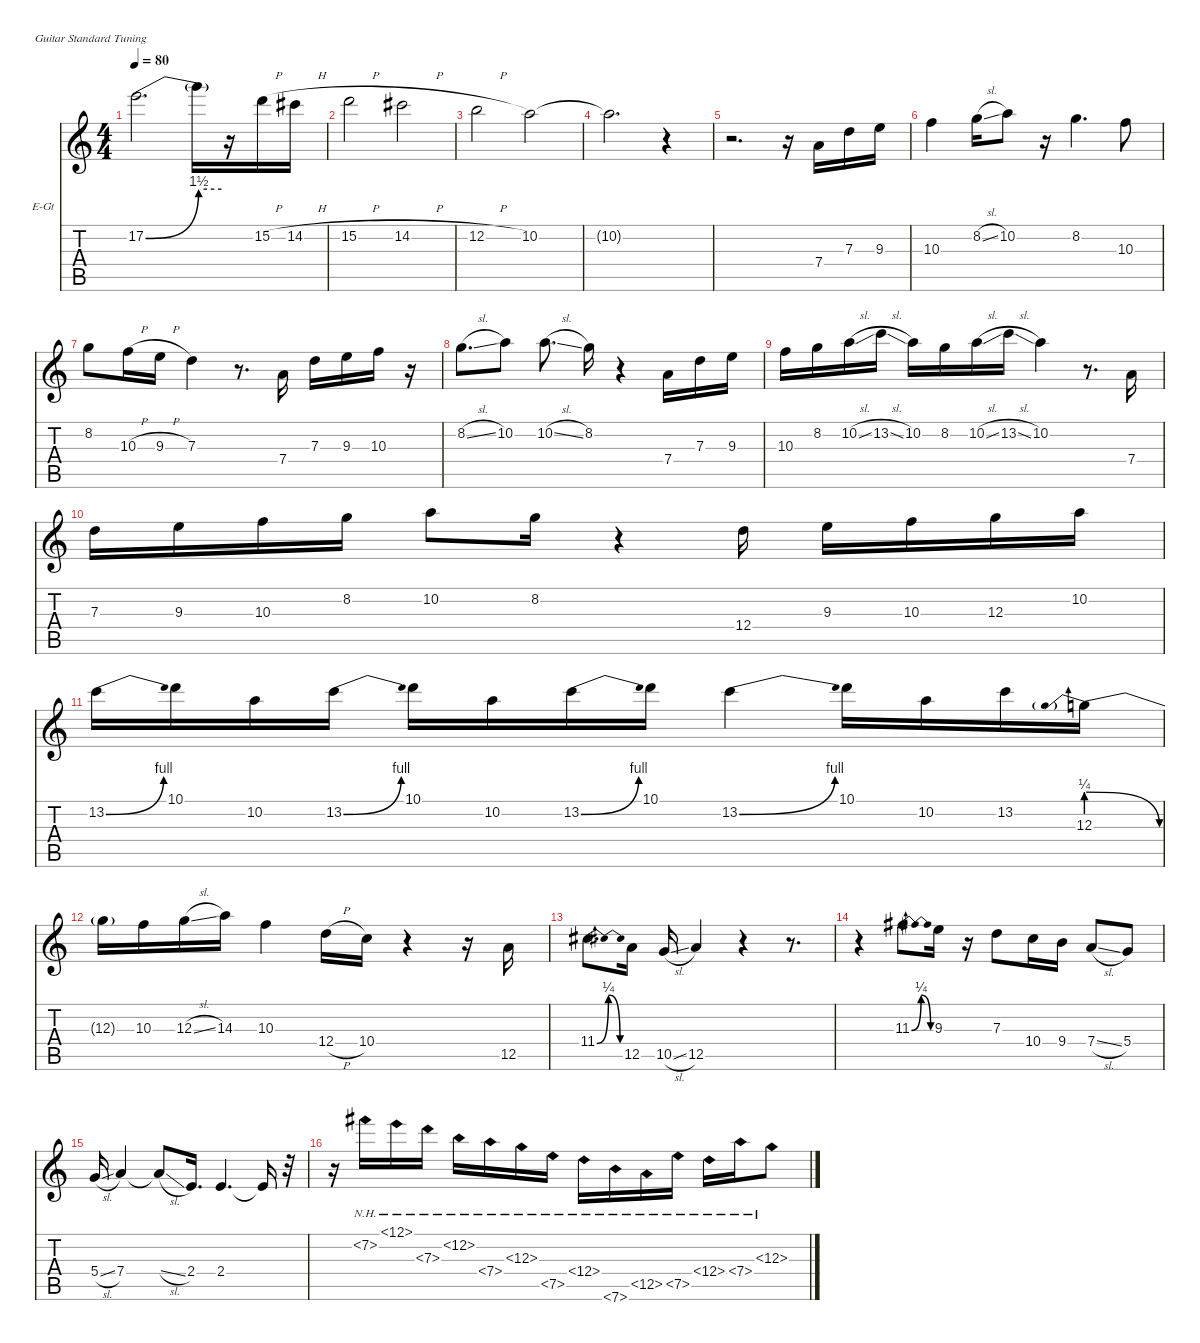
\hideDynamics
\bracketExtendMode nobrackets
\firstSystemTrackNameOrientation horizontal
\otherSystemsTrackNameOrientation horizontal
\track ("Lead Guitar" "E-Gt") {instrument distortionguitar}
\staff {score tabs}
\tuning (E4 B3 G3 D3 A2 E2)
\ts (4 4)
\tempo 80
\clef g2
\ks c
17.2{be (bend 0 0 60 6) t}.2{d dy f beam Down} 17.2{be (hold 0 6 60 6) t}.16{beam Down} r.16{beam Down} 15.2{h}.16{beam Down} 14.2{h acc #}.16{beam Down} |
15.2{h}.2{beam Down} 14.2{h acc #}.2{beam Down} |
12.2{h}.2{beam Down} 10.2.2{beam Down} |
10.2{t}.2{d beam Down} r.4{beam Down} |
r.2{d beam Down} r.16{beam Down} 7.4.16{beam Down} 7.3.16{beam Down} 9.3.16{beam Down} |
10.3.4{beam Down} 8.2{sl}.16{beam Down} 10.2.8{beam Down} r.16{beam Down} 8.2.4{d beam Down} 10.3.8{beam Down} |
8.2.8{beam Down} 10.3{h}.16{beam Down} 9.3{h}.16{beam Down} 7.3.4{beam Down} r.8{d beam Down} 7.4.16{beam Up} 7.3.16{beam Down} 9.3.16{beam Down} 10.3.16{beam Down} r.16{beam Down} |
8.2{sl}.8{d beam Down} 10.2.8{beam Down} 10.2{sl}.8{d beam Down} 8.2.16{beam Down} r.4{beam Down} 7.4.16{beam Down} 7.3.16{beam Down} 9.3.16{beam Down} |
10.3.16{beam Down} 8.2.16{beam Down} 10.2{sl}.16{beam Down} 13.2{sl}.16{beam Down} 10.2.16{beam Down} 8.2.16{beam Down} 10.2{sl}.16{beam Down} 13.2{sl}.16{beam Down} 10.2.4{beam Down} r.8{d beam Down} 7.4.16{beam Up} |
7.3.16{beam Down} 9.3.16{beam Down} 10.3.16{beam Down} 8.2.16{beam Down} 10.2.8{beam Down} 8.2.16{beam Down} r.4{beam Down} 12.4.16{beam Down} 9.3.16{beam Down} 10.3.16{beam Down} 12.3.16{beam Down} 10.2.16{beam Down} |
13.2{be (bend 0 0 60 4)}.16{beam Down} 10.1.16{beam Down} 10.2.16{beam Down} 13.2{be (bend 0 0 60 4)}.16{beam Down} 10.1.16{beam Down} 10.2.16{beam Down} 13.2{be (bend 0 0 60 4)}.16{beam Down} 10.1.16{beam Down} 13.2{be (bend 0 0 60 4)}.4{beam Down} 10.1.16{beam Down} 10.2.16{beam Down} 13.2.16{beam Down} 12.3{be (prebendrelease 0 1 60 0)}.16{beam Down} |
12.3{be (hold 0 0 60 0) t}.16{beam Down} 10.3.16{beam Down} 12.3{sl}.16{beam Down} 14.3.16{beam Down} 10.3.4{beam Down} 12.4{h}.16{beam Down} 10.4.16{beam Down} r.4{beam Down} r.16{beam Down} 12.5.16{beam Up} |
11.4{be (bendrelease 0 0 30 1 30 1 60 0) acc #}.8{d beam Down} 12.5.16{beam Down} 10.5{sl}.16{beam Up} 12.5.4{beam Up} r.4{beam Up} r.8{d beam Up} |
r.4{beam Down} 11.3{be (bendrelease 0 0 30 1 30 1 60 0) acc #}.8{beam Down} 9.3.16{beam Down} r.16{beam Down} 7.3.8{beam Down} 10.4.16{beam Down} 9.4.16{beam Down} 7.4{sl}.8{beam Up} 5.4.8{beam Up} |
5.4{sl}.16{beam Up} 7.4.4{beam Up} 7.4{sl t}.8{beam Up} 2.4.16{d beam Up} 2.4.4{d beam Up} 2.4{t}.16{beam Up} r.32{beam Up} |
r.16{beam Down} 7.2{nh acc #}.16{beam Down} 12.1{nh}.16{beam Down} 7.3{nh}.16{beam Down} 12.2{nh}.16{beam Down} 7.4{nh}.16{beam Down} 12.3{nh}.16{beam Down} 7.5{nh}.16{beam Down} 12.4{nh}.16{beam Down} 7.6{nh}.16{beam Down} 12.5{nh}.16{beam Down} 7.5{nh}.16{beam Down} 12.4{nh}.16{beam Down} 7.4{nh}.16{beam Down} 12.3{nh}.8{beam Down}
